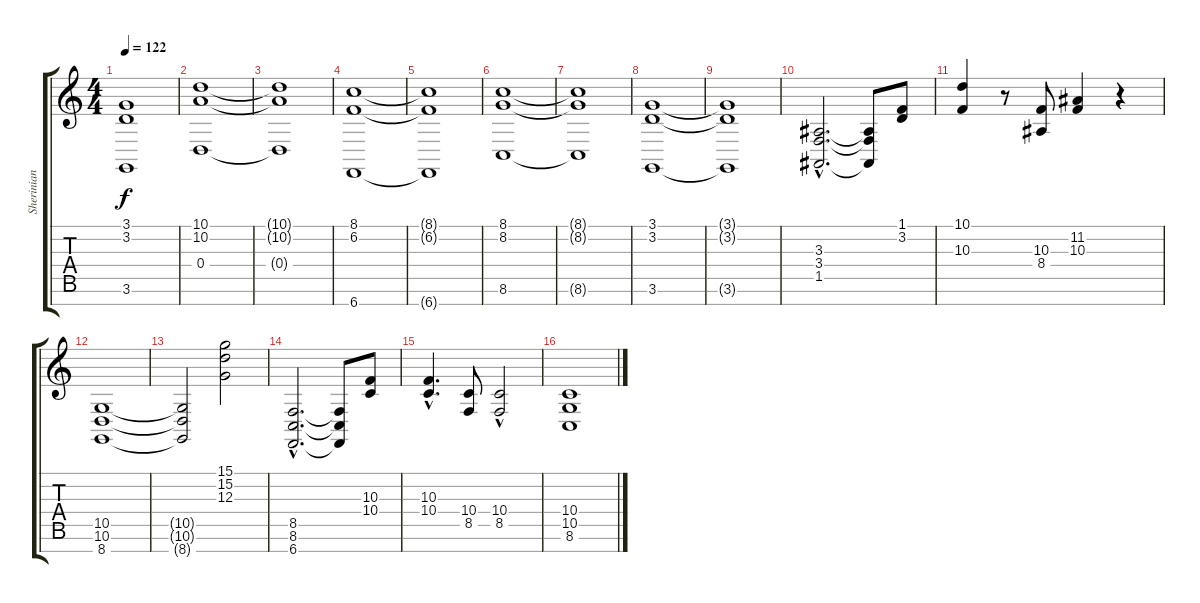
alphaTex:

\track ("Sherinian Polysynth" "Sherinian ") {instrument pad3polysynth}
\staff {score tabs}
\tuning (E4 B3 G3 D3 A2 E2 B1) {hide}
\ts (4 4)
\tempo 122
\clef g2
\ks c
(3.1{t} 3.2{t} 3.6{t}).1{dy f} |
(10.1 10.2 0.4).1 |
(10.1{t} 10.2{t} 0.4{t}).1 |
(8.1 6.2 6.7).1 |
(8.1{t} 6.2{t} 6.7{t}).1 |
(8.1 8.2 8.6).1 |
(8.1{t} 8.2{t} 8.6{t}).1 |
(3.1 3.2 3.6).1 |
(3.1{t} 3.2{t} 3.6{t}).1 |
(3.3{hac} 3.4{hac} 1.5{hac}).2{d} (3.3{t} 3.4{t} 1.5{t}).8 (1.1 3.2).8 |
(10.1 10.3).4 r.8 (10.3 8.4).8 (11.2 10.3).4 r.4 |
(10.5 10.6 8.7).1 |
(10.5{t} 10.6{t} 8.7{t}).2 (15.1 15.2 12.3).2 |
(8.5{hac} 8.6{hac} 6.7{hac}).2{d} (8.5{t} 8.6{t} 6.7{t}).8 (10.3 10.4).8 |
(10.3{hac} 10.4{hac}).4{d} (10.4 8.5).8 (10.4{hac} 8.5).2 |
(10.4 10.5 8.6).1
